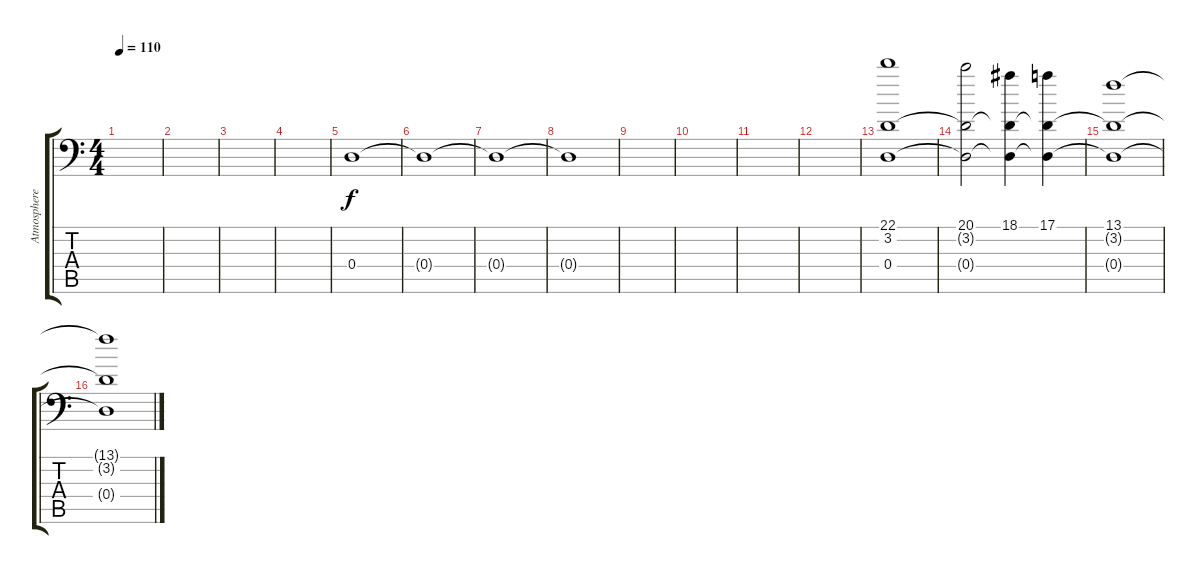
\track ("Atmosphere" "Atmosphere") {instrument pad2warm}
\staff {score tabs}
\tuning (E4 B3 G3 D3 A2 E1) {hide}
\ts (4 4)
\tempo 110
\clef f4
\ks c
|
|
|
|
0.4.1{volume 16 instrument lead1square} |
0.4{t}.1{dy f} |
0.4{t}.1 |
0.4{t}.1 |
|
|
|
|
(22.1 3.2 0.4).1{volume 13 instrument pad2warm} |
(20.1 3.2{t} 0.4{t}).2 (18.1 3.2{t} 0.4{t}).4 (17.1 3.2{t} 0.4{t}).4 |
(13.1 3.2{t} 0.4{t}).1 |
(13.1{t} 3.2{t} 0.4{t}).1
